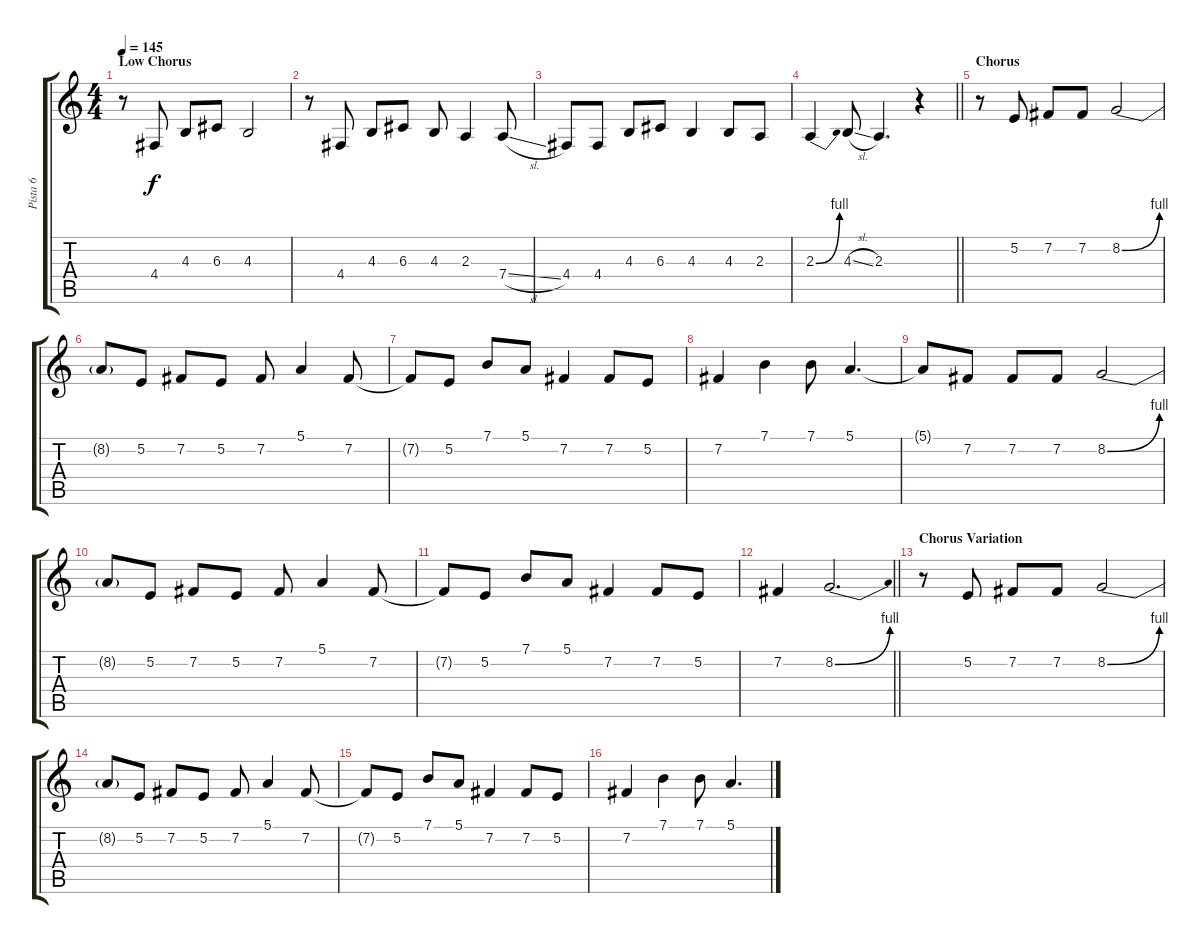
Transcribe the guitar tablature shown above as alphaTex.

\track ("Pista 6" "Pista 6") {instrument clarinet}
\staff {score tabs}
\tuning (E4 B3 G3 D3 A2 D2) {hide}
\ts (4 4)
\section ("" "Low Chorus")
\tempo 145
\clef g2
\ks c
r.8{dy f} 4.4.8 4.3.8 6.3.8 4.3.2 |
r.8 4.4.8 4.3.8 6.3.8 4.3.8 2.3.4 7.4{sl}.8 |
4.4.8 4.4.8 4.3.8 6.3.8 4.3.4 4.3.8 2.3.8 |
\barLineRight lightlight
2.3{be (bend 0 0 60 4)}.4 4.3{sl}.8 2.3.4{d} r.4 |
\section ("" "Chorus")
r.8 5.2.8 7.2.8 7.2.8 8.2{be (bend 0 0 60 4)}.2 |
8.2{t}.8 5.2.8 7.2.8 5.2.8 7.2.8 5.1.4 7.2.8 |
7.2{t}.8 5.2.8 7.1.8 5.1.8 7.2.4 7.2.8 5.2.8 |
7.2.4 7.1.4 7.1.8 5.1.4{d} |
5.1{t}.8 7.2.8 7.2.8 7.2.8 8.2{be (bend 0 0 60 4)}.2 |
8.2{t}.8 5.2.8 7.2.8 5.2.8 7.2.8 5.1.4 7.2.8 |
7.2{t}.8 5.2.8 7.1.8 5.1.8 7.2.4 7.2.8 5.2.8 |
\barLineRight lightlight
7.2.4 8.2{be (bend 0 0 60 4)}.2{d} |
\section ("" "Chorus Variation")
r.8 5.2.8 7.2.8 7.2.8 8.2{be (bend 0 0 60 4)}.2 |
8.2{t}.8 5.2.8 7.2.8 5.2.8 7.2.8 5.1.4 7.2.8 |
7.2{t}.8 5.2.8 7.1.8 5.1.8 7.2.4 7.2.8 5.2.8 |
7.2.4 7.1.4 7.1.8 5.1.4{d}
